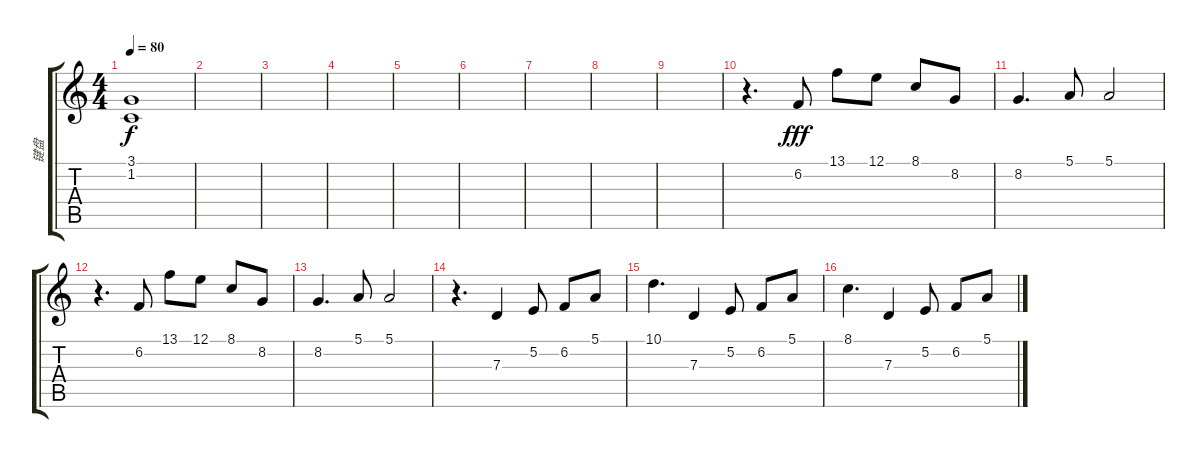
\track ("键盘" "键盘") {instrument stringensemble1}
\staff {score tabs}
\tuning (E4 B3 G3 D3 A2 E2) {hide}
\ts (4 4)
\tempo 80
\clef g2
\ks c
(3.1 1.2).1{dy f} |
|
|
|
|
|
|
|
|
r.4{d} 6.2.8{dy fff} 13.1.8 12.1.8 8.1.8 8.2.8 |
8.2.4{d} 5.1.8 5.1.2 |
r.4{d} 6.2.8 13.1.8 12.1.8 8.1.8 8.2.8 |
8.2.4{d} 5.1.8 5.1.2 |
r.4{d} 7.3.4 5.2.8 6.2.8 5.1.8 |
10.1.4{d} 7.3.4 5.2.8 6.2.8 5.1.8 |
8.1.4{d} 7.3.4 5.2.8 6.2.8 5.1.8
